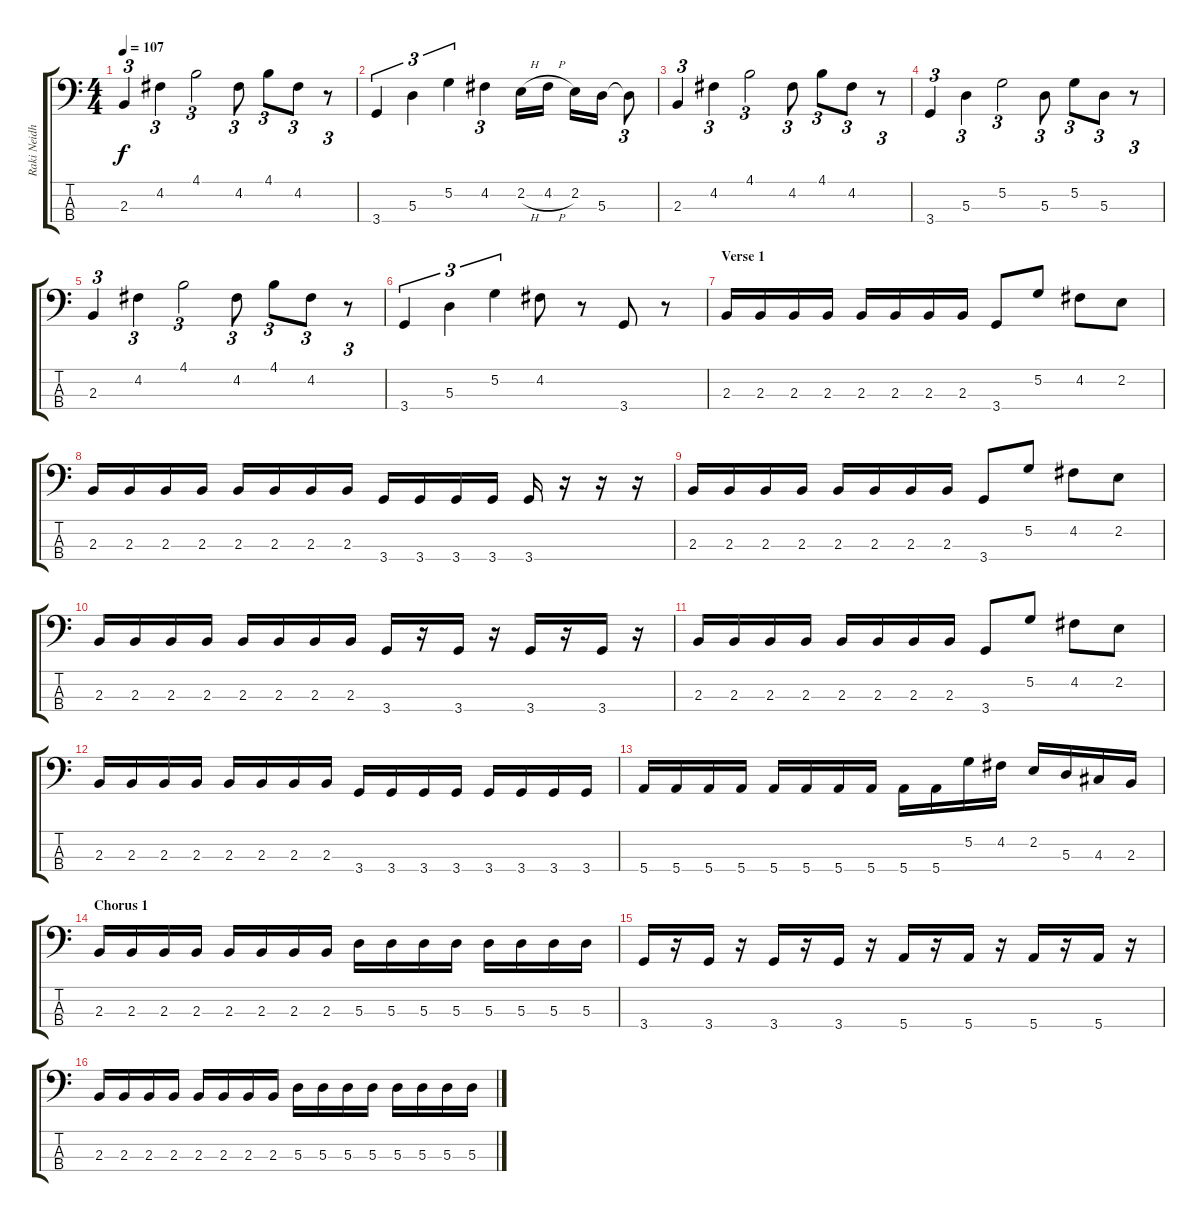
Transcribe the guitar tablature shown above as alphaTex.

\track ("Raki Neidhardt" "Raki Neidh") {instrument electricbassfinger}
\staff {score tabs}
\tuning (G2 D2 A1 E1) {hide}
\ts (4 4)
\tempo 107
\clef f4
\ks c
2.3.4{tu (3 2) dy f} 4.2.4{tu (3 2)} 4.1.2{tu (3 2)} 4.2.8{tu (3 2)} 4.1.8{tu (3 2)} 4.2.8{tu (3 2)} r.8{tu (3 2)} |
3.4.4{tu (3 2)} 5.3.4{tu (3 2)} 5.2.4{tu (3 2)} 4.2.4{tu (3 2)} 2.2{h}.16 4.2{h}.16 2.2.16 5.3.16 5.3{t}.8{tu (3 2)} |
2.3.4{tu (3 2)} 4.2.4{tu (3 2)} 4.1.2{tu (3 2)} 4.2.8{tu (3 2)} 4.1.8{tu (3 2)} 4.2.8{tu (3 2)} r.8{tu (3 2)} |
3.4.4{tu (3 2)} 5.3.4{tu (3 2)} 5.2.2{tu (3 2)} 5.3.8{tu (3 2)} 5.2.8{tu (3 2)} 5.3.8{tu (3 2)} r.8{tu (3 2)} |
2.3.4{tu (3 2)} 4.2.4{tu (3 2)} 4.1.2{tu (3 2)} 4.2.8{tu (3 2)} 4.1.8{tu (3 2)} 4.2.8{tu (3 2)} r.8{tu (3 2)} |
3.4.4{tu (3 2)} 5.3.4{tu (3 2)} 5.2.4{tu (3 2)} 4.2.8 r.8 3.4.8 r.8 |
\section ("" "Verse 1")
2.3.16 2.3.16 2.3.16 2.3.16 2.3.16 2.3.16 2.3.16 2.3.16 3.4.8 5.2.8 4.2.8 2.2.8 |
2.3.16 2.3.16 2.3.16 2.3.16 2.3.16 2.3.16 2.3.16 2.3.16 3.4.16 3.4.16 3.4.16 3.4.16 3.4.16 r.16 r.16 r.16 |
2.3.16 2.3.16 2.3.16 2.3.16 2.3.16 2.3.16 2.3.16 2.3.16 3.4.8 5.2.8 4.2.8 2.2.8 |
2.3.16 2.3.16 2.3.16 2.3.16 2.3.16 2.3.16 2.3.16 2.3.16 3.4.16 r.16 3.4.16 r.16 3.4.16 r.16 3.4.16 r.16 |
2.3.16 2.3.16 2.3.16 2.3.16 2.3.16 2.3.16 2.3.16 2.3.16 3.4.8 5.2.8 4.2.8 2.2.8 |
2.3.16 2.3.16 2.3.16 2.3.16 2.3.16 2.3.16 2.3.16 2.3.16 3.4.16 3.4.16 3.4.16 3.4.16 3.4.16 3.4.16 3.4.16 3.4.16 |
5.4.16 5.4.16 5.4.16 5.4.16 5.4.16 5.4.16 5.4.16 5.4.16 5.4.16 5.4.16 5.2.16 4.2.16 2.2.16 5.3.16 4.3.16 2.3.16 |
\section ("" "Chorus 1")
2.3.16 2.3.16 2.3.16 2.3.16 2.3.16 2.3.16 2.3.16 2.3.16 5.3.16 5.3.16 5.3.16 5.3.16 5.3.16 5.3.16 5.3.16 5.3.16 |
3.4.16 r.16 3.4.16 r.16 3.4.16 r.16 3.4.16 r.16 5.4.16 r.16 5.4.16 r.16 5.4.16 r.16 5.4.16 r.16 |
2.3.16 2.3.16 2.3.16 2.3.16 2.3.16 2.3.16 2.3.16 2.3.16 5.3.16 5.3.16 5.3.16 5.3.16 5.3.16 5.3.16 5.3.16 5.3.16
